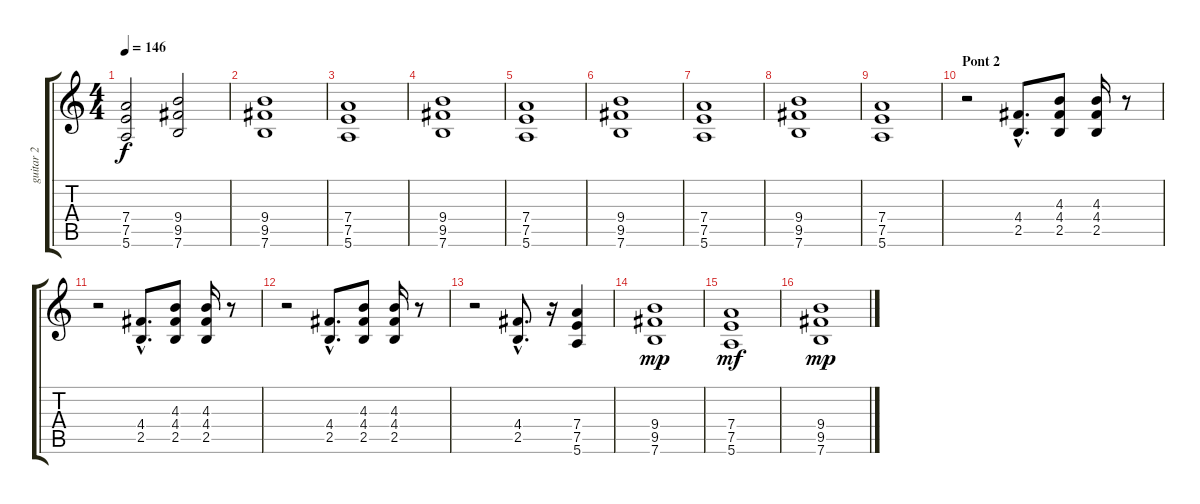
\track ("guitar 2" "guitar 2") {instrument overdrivenguitar}
\staff {score tabs}
\tuning (E4 B3 G3 D3 A2 E2) {hide}
\ts (4 4)
\tempo 146
\clef g2
\ks c
(7.4 7.5 5.6).2{dy f} (9.4 9.5 7.6).2 |
(9.4 9.5 7.6).1 |
(7.4 7.5 5.6).1 |
(9.4 9.5 7.6).1 |
(7.4 7.5 5.6).1 |
(9.4 9.5 7.6).1 |
(7.4 7.5 5.6).1 |
(9.4 9.5 7.6).1 |
(7.4 7.5 5.6).1 |
\section ("" "Pont 2")
r.2 (4.4{hac} 2.5{hac}).8{d} (4.3 4.4 2.5).8 (4.3 4.4 2.5).16 r.8 |
r.2 (4.4{hac} 2.5{hac}).8{d} (4.3 4.4 2.5).8 (4.3 4.4 2.5).16 r.8 |
r.2 (4.4{hac} 2.5{hac}).8{d} (4.3 4.4 2.5).8 (4.3 4.4 2.5).16 r.8 |
r.2 (4.4{hac} 2.5{hac}).8{d} r.16 (7.4 7.5 5.6).4 |
(9.4 9.5 7.6).1{dy mp} |
(7.4 7.5 5.6).1{dy mf} |
(9.4 9.5 7.6).1{dy mp}
